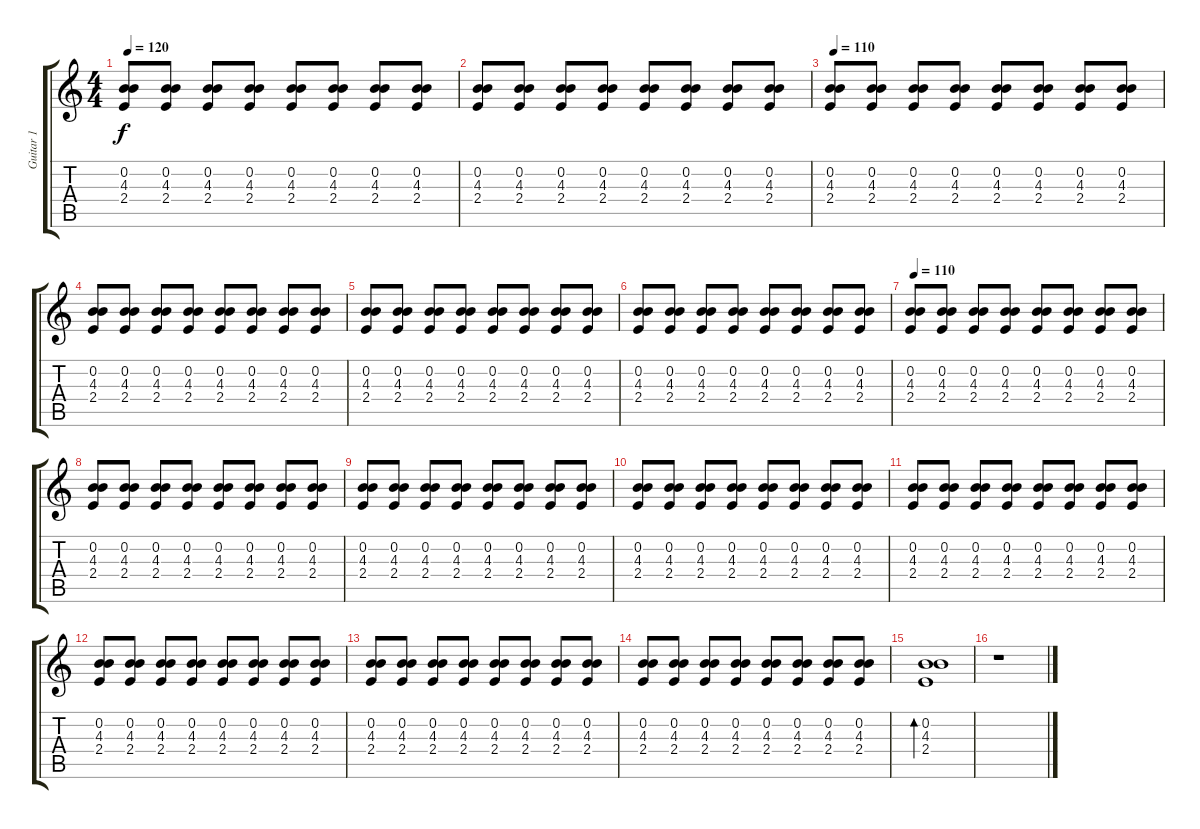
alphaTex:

\track ("Guitar 1" "Guitar 1") {instrument electricguitarmuted}
\staff {score tabs}
\tuning (E4 B3 G3 D3 A2 E2) {hide}
\ts (4 4)
\tempo 120
\clef g2
\ks c
(0.2 4.3 2.4).8{dy f} (0.2 4.3 2.4).8 (0.2 4.3 2.4).8 (0.2 4.3 2.4).8 (0.2 4.3 2.4).8 (0.2 4.3 2.4).8 (0.2 4.3 2.4).8 (0.2 4.3 2.4).8 |
(0.2 4.3 2.4).8 (0.2 4.3 2.4).8 (0.2 4.3 2.4).8 (0.2 4.3 2.4).8 (0.2 4.3 2.4).8 (0.2 4.3 2.4).8 (0.2 4.3 2.4).8 (0.2 4.3 2.4).8 |
\tempo 110
(0.2 4.3 2.4).8 (0.2 4.3 2.4).8 (0.2 4.3 2.4).8 (0.2 4.3 2.4).8 (0.2 4.3 2.4).8 (0.2 4.3 2.4).8 (0.2 4.3 2.4).8 (0.2 4.3 2.4).8 |
(0.2 4.3 2.4).8 (0.2 4.3 2.4).8 (0.2 4.3 2.4).8 (0.2 4.3 2.4).8 (0.2 4.3 2.4).8 (0.2 4.3 2.4).8 (0.2 4.3 2.4).8 (0.2 4.3 2.4).8 |
(0.2 4.3 2.4).8 (0.2 4.3 2.4).8 (0.2 4.3 2.4).8 (0.2 4.3 2.4).8 (0.2 4.3 2.4).8 (0.2 4.3 2.4).8 (0.2 4.3 2.4).8 (0.2 4.3 2.4).8 |
(0.2 4.3 2.4).8 (0.2 4.3 2.4).8 (0.2 4.3 2.4).8 (0.2 4.3 2.4).8 (0.2 4.3 2.4).8 (0.2 4.3 2.4).8 (0.2 4.3 2.4).8 (0.2 4.3 2.4).8 |
\tempo 110
(0.2 4.3 2.4).8 (0.2 4.3 2.4).8 (0.2 4.3 2.4).8 (0.2 4.3 2.4).8 (0.2 4.3 2.4).8 (0.2 4.3 2.4).8 (0.2 4.3 2.4).8 (0.2 4.3 2.4).8 |
(0.2 4.3 2.4).8 (0.2 4.3 2.4).8 (0.2 4.3 2.4).8 (0.2 4.3 2.4).8 (0.2 4.3 2.4).8 (0.2 4.3 2.4).8 (0.2 4.3 2.4).8 (0.2 4.3 2.4).8 |
(0.2 4.3 2.4).8 (0.2 4.3 2.4).8 (0.2 4.3 2.4).8 (0.2 4.3 2.4).8 (0.2 4.3 2.4).8 (0.2 4.3 2.4).8 (0.2 4.3 2.4).8 (0.2 4.3 2.4).8 |
(0.2 4.3 2.4).8 (0.2 4.3 2.4).8 (0.2 4.3 2.4).8 (0.2 4.3 2.4).8 (0.2 4.3 2.4).8 (0.2 4.3 2.4).8 (0.2 4.3 2.4).8 (0.2 4.3 2.4).8 |
(0.2 4.3 2.4).8 (0.2 4.3 2.4).8 (0.2 4.3 2.4).8 (0.2 4.3 2.4).8 (0.2 4.3 2.4).8 (0.2 4.3 2.4).8 (0.2 4.3 2.4).8 (0.2 4.3 2.4).8 |
(0.2 4.3 2.4).8 (0.2 4.3 2.4).8 (0.2 4.3 2.4).8 (0.2 4.3 2.4).8 (0.2 4.3 2.4).8 (0.2 4.3 2.4).8 (0.2 4.3 2.4).8 (0.2 4.3 2.4).8 |
(0.2 4.3 2.4).8 (0.2 4.3 2.4).8 (0.2 4.3 2.4).8 (0.2 4.3 2.4).8 (0.2 4.3 2.4).8 (0.2 4.3 2.4).8 (0.2 4.3 2.4).8 (0.2 4.3 2.4).8 |
(0.2 4.3 2.4).8 (0.2 4.3 2.4).8 (0.2 4.3 2.4).8 (0.2 4.3 2.4).8 (0.2 4.3 2.4).8 (0.2 4.3 2.4).8 (0.2 4.3 2.4).8 (0.2 4.3 2.4).8 |
(0.2 4.3 2.4).1{bd 240} |
r.1
